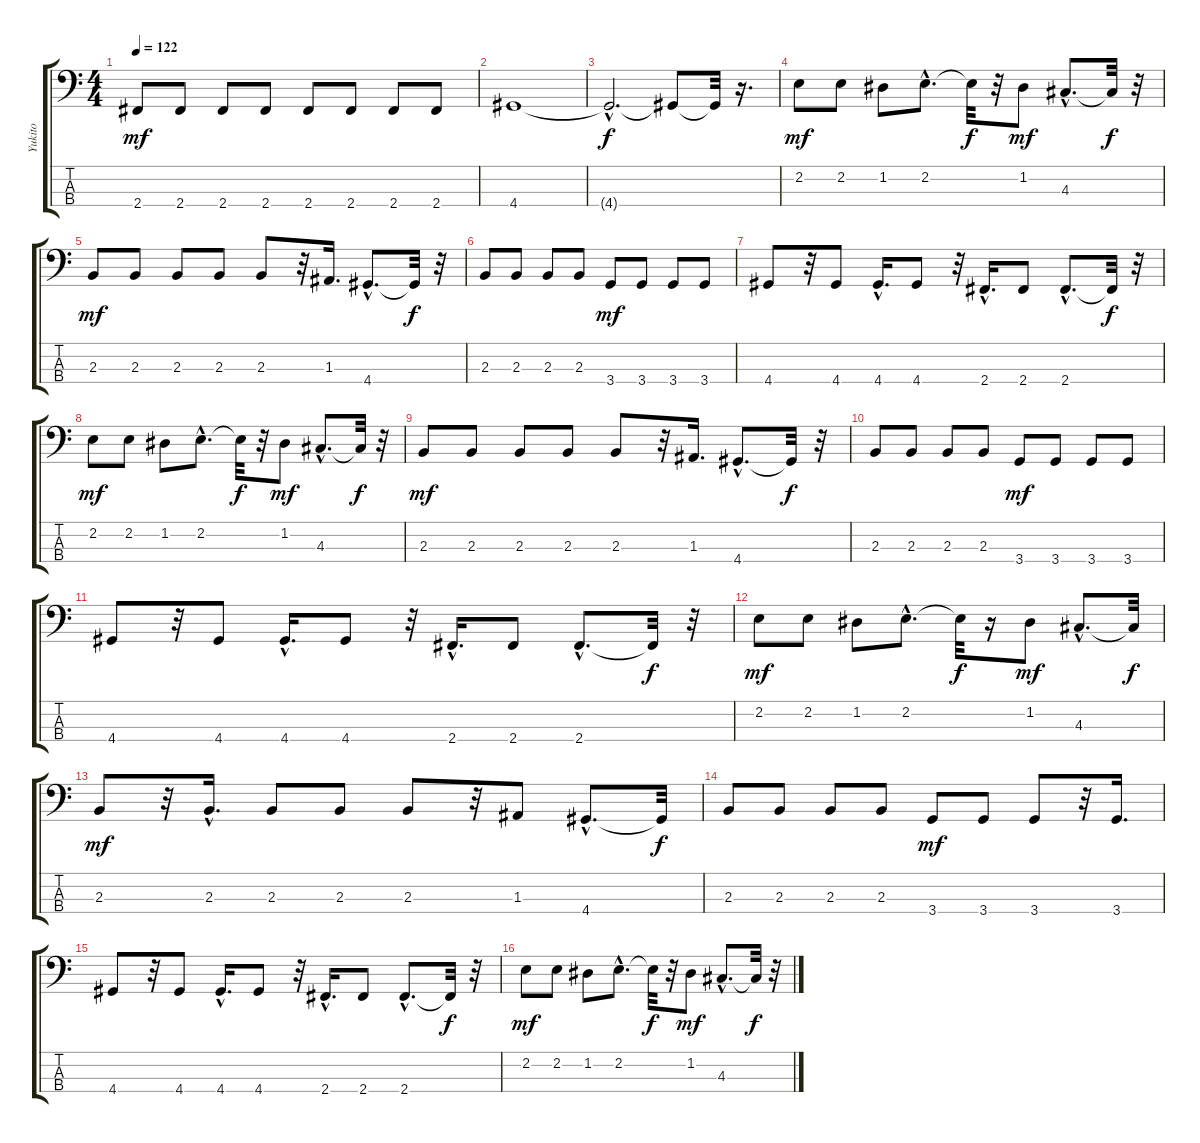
\track ("Yukito" "Yukito") {instrument electricbasspick}
\staff {score tabs}
\tuning (G2 D2 A1 E1) {hide}
\ts (4 4)
\tempo 122
\clef f4
\ks c
2.4.8{dy mf} 2.4.8 2.4.8 2.4.8 2.4.8 2.4.8 2.4.8 2.4.8 |
4.4.1 |
4.4{hac t}.2{d dy f} 4.4{t}.8 4.4{t}.32 r.16{d} |
2.2.8{dy mf} 2.2.8 1.2.8 2.2{hac}.8{d} 2.2{t}.32{dy f} r.32 1.2.8{dy mf} 4.3{hac}.8{d} 4.3{t}.32{dy f} r.32 |
2.3.8{dy mf} 2.3.8 2.3.8 2.3.8 2.3.8 r.32 1.3.16{d} 4.4{hac}.8{d} 4.4{t}.32{dy f} r.32 |
2.3.8 2.3.8 2.3.8 2.3.8 3.4.8{dy mf} 3.4.8 3.4.8 3.4.8 |
4.4.8 r.32 4.4.8 4.4{hac}.16{d} 4.4.8 r.32 2.4{hac}.16{d} 2.4.8 2.4{hac}.8{d} 2.4{t}.32{dy f} r.32 |
2.2.8{dy mf} 2.2.8 1.2.8 2.2{hac}.8{d} 2.2{t}.32{dy f} r.32 1.2.8{dy mf} 4.3{hac}.8{d} 4.3{t}.32{dy f} r.32 |
2.3.8{dy mf} 2.3.8 2.3.8 2.3.8 2.3.8 r.32 1.3.16{d} 4.4{hac}.8{d} 4.4{t}.32{dy f} r.32 |
2.3.8 2.3.8 2.3.8 2.3.8 3.4.8{dy mf} 3.4.8 3.4.8 3.4.8 |
4.4.8 r.32 4.4.8 4.4{hac}.16{d} 4.4.8 r.32 2.4{hac}.16{d} 2.4.8 2.4{hac}.8{d} 2.4{t}.32{dy f} r.32 |
2.2.8{dy mf} 2.2.8 1.2.8 2.2{hac}.8{d} 2.2{t}.32{dy f} r.16 1.2.8{dy mf} 4.3{hac}.8{d} 4.3{t}.32{dy f} |
2.3.8{dy mf} r.32 2.3{hac}.16{d} 2.3.8 2.3.8 2.3.8 r.32 1.3.8 4.4{hac}.8{d} 4.4{t}.32{dy f} |
2.3.8 2.3.8 2.3.8 2.3.8 3.4.8{dy mf} 3.4.8 3.4.8 r.32 3.4.16{d} |
4.4.8 r.32 4.4.8 4.4{hac}.16{d} 4.4.8 r.32 2.4{hac}.16{d} 2.4.8 2.4{hac}.8{d} 2.4{t}.32{dy f} r.32 |
2.2.8{dy mf} 2.2.8 1.2.8 2.2{hac}.8{d} 2.2{t}.32{dy f} r.32 1.2.8{dy mf} 4.3{hac}.8{d} 4.3{t}.32{dy f} r.32
